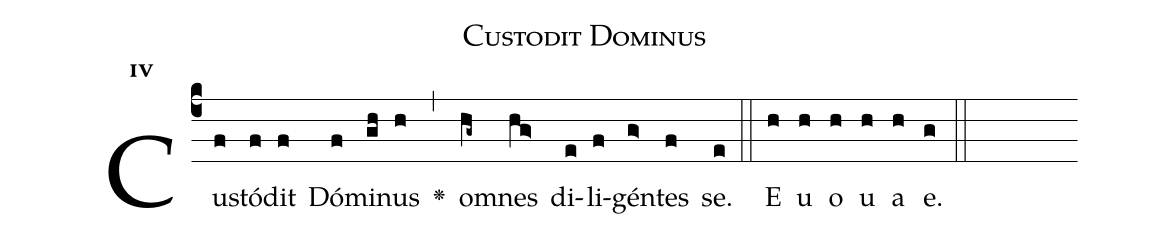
name:Custodit Dominus;
office-part:Antiphona;
mode:4;
%%
initial-style: 1;
name: Custodit Dominus;
book: Antiphonae & Responsoria/Tomus III, p. 110;
occasion: Psalterium Hebdomada IV Feria VI;
office-part: Vesperae Ant 2;
user-notes: ;
commentary: ;
annotation: 4g;
centering-scheme: english;
fontsize: 12;
font: OFLSortsMillGoudy;
height: 11;
width: 4.5;
%%
(c4)Cu(f)stó(f)dit(f) Dó(f)mi(gh)nus(h) <v>\greheightstar</v>(,) om(hg~)nes(hg>) di(e)li(f)gén(g>)tes(f) se.(e) (::)
E(h) u(h) o(h) u(h) a(h) e.(g) (::)
